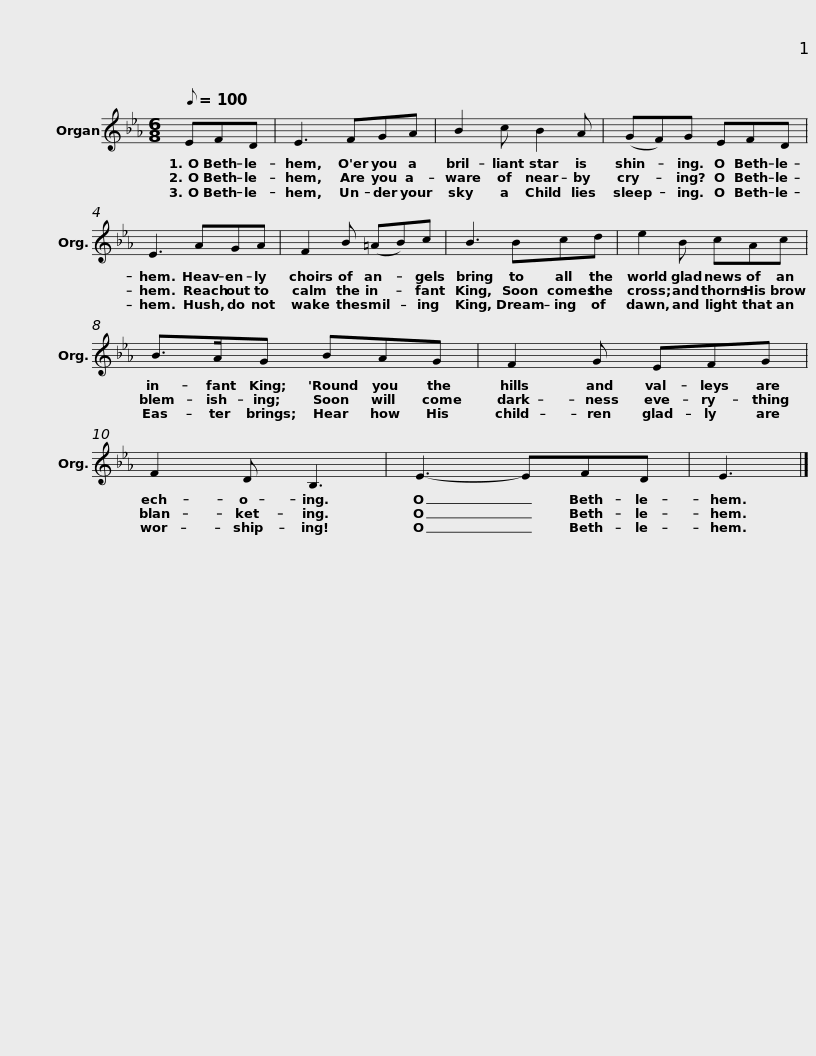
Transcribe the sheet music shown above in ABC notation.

X:1
L:1/8
Q:1/8=100
M:6/8
I:linebreak $
K:Eb
V:1 treble
V:1
 EFD | E3 FGA | B2 c B2 A |$ (GF)G EFD | E3 AGA | %5
 F2 B (=AB)c |$ B3 Bcd | e2 B cAc |$ B>AG BAG | F2 G EFG |$ %10
 F2 D B,3 | E3- EFD | E3 |] %13
